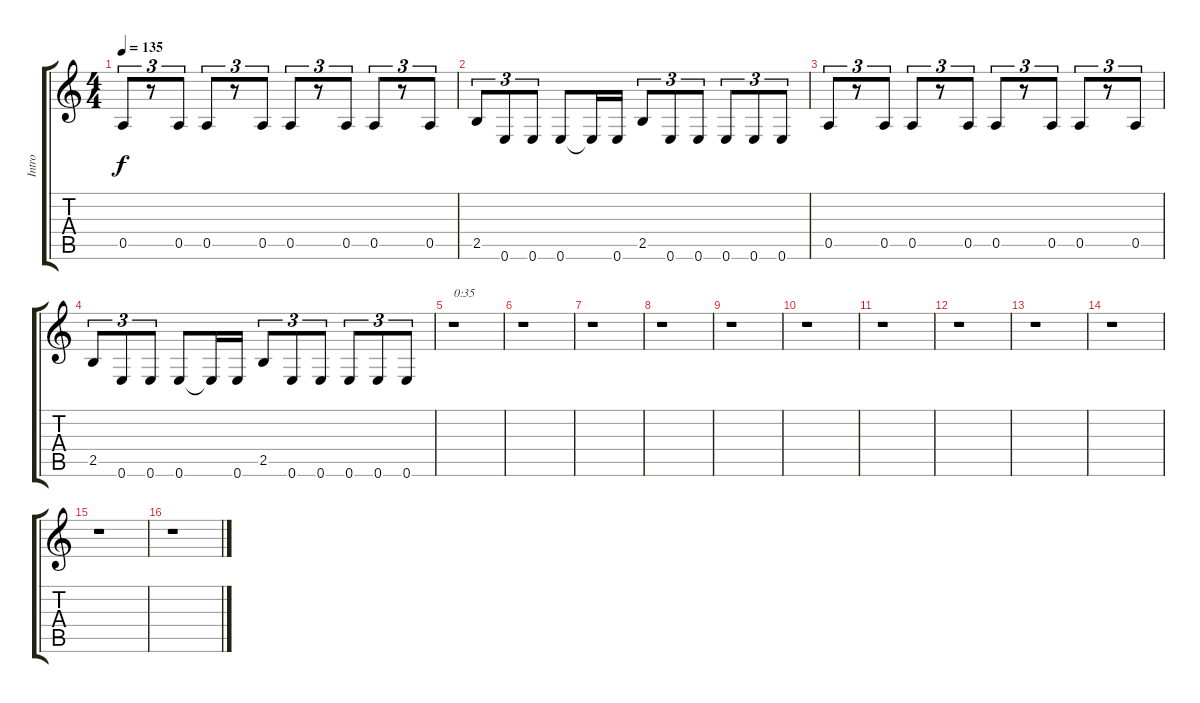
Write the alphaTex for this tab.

\track ("Intro" "Intro") {instrument slapbass2}
\staff {score tabs}
\tuning (E4 B3 G3 D3 A2 E2) {hide}
\ts (4 4)
\tempo 135
\clef g2
\ks c
0.5.8{tu (3 2) dy f} r.8{tu (3 2)} 0.5.8{tu (3 2)} 0.5.8{tu (3 2)} r.8{tu (3 2)} 0.5.8{tu (3 2)} 0.5.8{tu (3 2)} r.8{tu (3 2)} 0.5.8{tu (3 2)} 0.5.8{tu (3 2)} r.8{tu (3 2)} 0.5.8{tu (3 2)} |
2.5.8{tu (3 2)} 0.6.8{tu (3 2)} 0.6.8{tu (3 2)} 0.6.8 0.6{t}.16 0.6.16 2.5.8{tu (3 2)} 0.6.8{tu (3 2)} 0.6.8{tu (3 2)} 0.6.8{tu (3 2)} 0.6.8{tu (3 2)} 0.6.8{tu (3 2)} |
0.5.8{tu (3 2)} r.8{tu (3 2)} 0.5.8{tu (3 2)} 0.5.8{tu (3 2)} r.8{tu (3 2)} 0.5.8{tu (3 2)} 0.5.8{tu (3 2)} r.8{tu (3 2)} 0.5.8{tu (3 2)} 0.5.8{tu (3 2)} r.8{tu (3 2)} 0.5.8{tu (3 2)} |
2.5.8{tu (3 2)} 0.6.8{tu (3 2)} 0.6.8{tu (3 2)} 0.6.8 0.6{t}.16 0.6.16 2.5.8{tu (3 2)} 0.6.8{tu (3 2)} 0.6.8{tu (3 2)} 0.6.8{tu (3 2)} 0.6.8{tu (3 2)} 0.6.8{tu (3 2)} |
r.1{txt "0:35"} |
r.1 |
r.1 |
r.1 |
r.1 |
r.1 |
r.1 |
r.1 |
r.1 |
r.1 |
r.1 |
r.1
